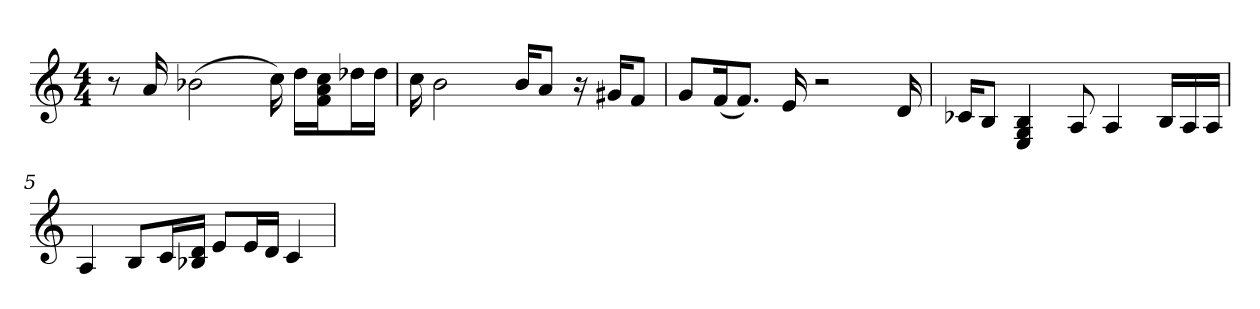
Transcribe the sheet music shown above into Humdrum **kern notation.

**kern
*part1
*staff1
*clefG2
*k[]
*M4/4
=1
8r
16a
(2b-X
16cc)
16dd\LL
16f\ 16a\ 16cc\J
16dd-X\L
16dd-\JJ
=2
16cc
2b
16b/KL
8a/J
16r
16g#X/KL
8f/J
=3
8g/L
(16f/K
8.f/J)
16e
2r
16d
=4
16c-X/KL
8B/J
4E 4G 4B
8A
4A
16B/LL
16A/
16A/JJ
=5
4A
8B/L
16c/L
16B-X/ 16d/JJ
8e/L
16e/L
16d/JJ
4c
=
*-
